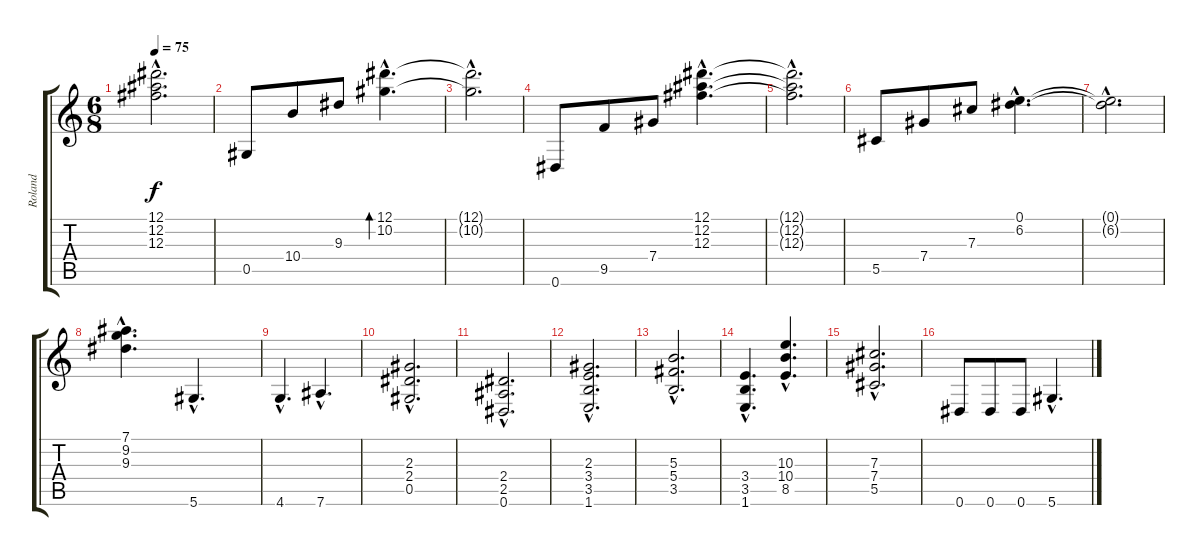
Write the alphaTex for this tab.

\track ("Roland" "Roland") {instrument overdrivenguitar}
\staff {score tabs}
\tuning (Eb4 Bb3 Gb3 Db3 Ab2 Eb2) {hide}
\ts (6 8)
\tempo 75
\clef g2
\ks c
(12.1{hac t} 12.2{hac t} 12.3{hac t}).2{d dy f} |
0.5.8 10.4.8 9.3.8 (12.1{hac} 10.2{hac}).4{d bd 240} |
(12.1{hac t} 10.2{hac t}).2{d} |
0.6.8 9.5.8 7.4.8 (12.1{hac} 12.2{hac} 12.3{hac}).4{d} |
(12.1{hac t} 12.2{hac t} 12.3{hac t}).2{d} |
5.5.8 7.4.8 7.3.8 (0.1{hac} 6.2{hac}).4{d} |
(0.1{hac t} 6.2{hac t}).2{d} |
(7.1{hac} 9.2{hac} 9.3{hac}).4{d} 5.6{hac}.4{d volume 16} |
4.6{hac}.4{d} 7.6{hac}.4{d} |
(2.3{hac} 2.4{hac} 0.5{hac}).2{d volume 11} |
(2.4{hac} 2.5{hac} 0.6{hac}).2{d} |
(2.3{hac} 3.4{hac} 3.5{hac} 1.6{hac}).2{d} |
(5.3{hac} 5.4{hac} 3.5{hac}).2{d} |
(3.4{hac} 3.5{hac} 1.6{hac}).4{d} (10.3{hac} 10.4{hac} 8.5{hac}).4{d} |
(7.3{hac} 7.4{hac} 5.5{hac}).2{d} |
0.6.8 0.6.8 0.6.8 5.6{hac}.4{d}
